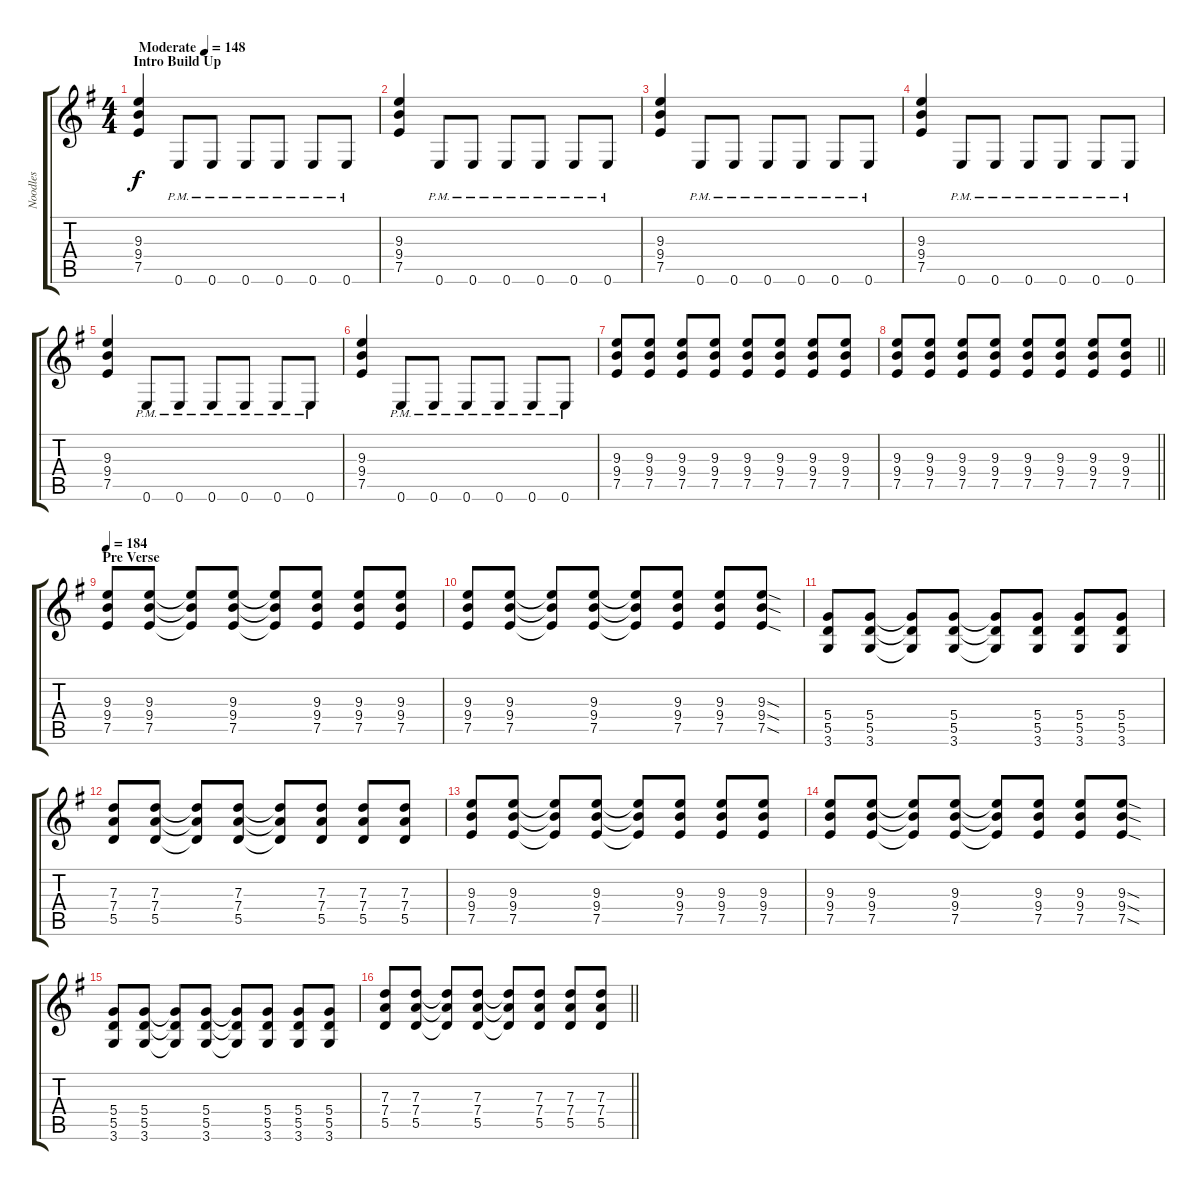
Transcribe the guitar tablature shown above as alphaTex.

\track ("Noodles" "Noodles") {instrument overdrivenguitar}
\staff {score tabs}
\tuning (E4 B3 G3 D3 A2 E2) {hide}
\ts (4 4)
\section ("" "Intro Build Up")
\tempo (148 "Moderate")
\clef g2
\ks eminor
(9.3 9.4 7.5).4{dy f instrument overdrivenguitar} 0.6{pm}.8 0.6{pm}.8 0.6{pm}.8 0.6{pm}.8 0.6{pm}.8 0.6{pm}.8 |
(9.3 9.4 7.5).4 0.6{pm}.8 0.6{pm}.8 0.6{pm}.8 0.6{pm}.8 0.6{pm}.8 0.6{pm}.8 |
(9.3 9.4 7.5).4 0.6{pm}.8 0.6{pm}.8 0.6{pm}.8 0.6{pm}.8 0.6{pm}.8 0.6{pm}.8 |
(9.3 9.4 7.5).4 0.6{pm}.8 0.6{pm}.8 0.6{pm}.8 0.6{pm}.8 0.6{pm}.8 0.6{pm}.8 |
(9.3 9.4 7.5).4 0.6{pm}.8 0.6{pm}.8 0.6{pm}.8 0.6{pm}.8 0.6{pm}.8 0.6{pm}.8 |
(9.3 9.4 7.5).4 0.6{pm}.8 0.6{pm}.8 0.6{pm}.8 0.6{pm}.8 0.6{pm}.8 0.6{pm}.8 |
(9.3 9.4 7.5).8 (9.3 9.4 7.5).8 (9.3 9.4 7.5).8 (9.3 9.4 7.5).8 (9.3 9.4 7.5).8 (9.3 9.4 7.5).8 (9.3 9.4 7.5).8 (9.3 9.4 7.5).8 |
\barLineRight lightlight
(9.3 9.4 7.5).8 (9.3 9.4 7.5).8 (9.3 9.4 7.5).8 (9.3 9.4 7.5).8 (9.3 9.4 7.5).8 (9.3 9.4 7.5).8 (9.3 9.4 7.5).8 (9.3 9.4 7.5).8 |
\section ("" "Pre Verse")
\tempo 184
(9.3 9.4 7.5).8 (9.3 9.4 7.5).8 (9.3{t} 9.4{t} 7.5{t}).8 (9.3 9.4 7.5).8 (9.3{t} 9.4{t} 7.5{t}).8 (9.3 9.4 7.5).8 (9.3 9.4 7.5).8 (9.3 9.4 7.5).8 |
(9.3 9.4 7.5).8 (9.3 9.4 7.5).8 (9.3{t} 9.4{t} 7.5{t}).8 (9.3 9.4 7.5).8 (9.3{t} 9.4{t} 7.5{t}).8 (9.3 9.4 7.5).8 (9.3 9.4 7.5).8 (9.3{sod} 9.4{sod} 7.5{sod}).8 |
(5.4 5.5 3.6).8 (5.4 5.5 3.6).8 (5.4{t} 5.5{t} 3.6{t}).8 (5.4 5.5 3.6).8 (5.4{t} 5.5{t} 3.6{t}).8 (5.4 5.5 3.6).8 (5.4 5.5 3.6).8 (5.4 5.5 3.6).8 |
(7.3 7.4 5.5).8 (7.3 7.4 5.5).8 (7.3{t} 7.4{t} 5.5{t}).8 (7.3 7.4 5.5).8 (7.3{t} 7.4{t} 5.5{t}).8 (7.3 7.4 5.5).8 (7.3 7.4 5.5).8 (7.3 7.4 5.5).8 |
(9.3 9.4 7.5).8 (9.3 9.4 7.5).8 (9.3{t} 9.4{t} 7.5{t}).8 (9.3 9.4 7.5).8 (9.3{t} 9.4{t} 7.5{t}).8 (9.3 9.4 7.5).8 (9.3 9.4 7.5).8 (9.3 9.4 7.5).8 |
(9.3 9.4 7.5).8 (9.3 9.4 7.5).8 (9.3{t} 9.4{t} 7.5{t}).8 (9.3 9.4 7.5).8 (9.3{t} 9.4{t} 7.5{t}).8 (9.3 9.4 7.5).8 (9.3 9.4 7.5).8 (9.3{sod} 9.4{sod} 7.5{sod}).8 |
(5.4 5.5 3.6).8 (5.4 5.5 3.6).8 (5.4{t} 5.5{t} 3.6{t}).8 (5.4 5.5 3.6).8 (5.4{t} 5.5{t} 3.6{t}).8 (5.4 5.5 3.6).8 (5.4 5.5 3.6).8 (5.4 5.5 3.6).8 |
\barLineRight lightlight
(7.3 7.4 5.5).8 (7.3 7.4 5.5).8 (7.3{t} 7.4{t} 5.5{t}).8 (7.3 7.4 5.5).8 (7.3{t} 7.4{t} 5.5{t}).8 (7.3 7.4 5.5).8 (7.3 7.4 5.5).8 (7.3 7.4 5.5).8
